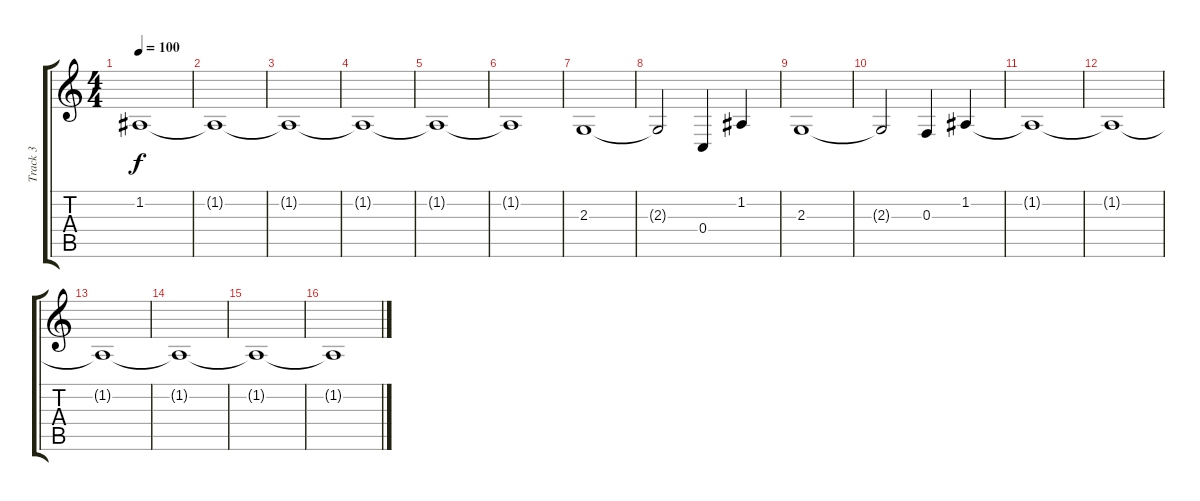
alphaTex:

\track ("Track 3" "Track 3") {instrument lead6voice}
\staff {score tabs}
\tuning (D4 A3 F3 C3 G2 C2) {hide}
\ts (4 4)
\tempo 100
\clef g2
\ks c
1.2{t}.1{dy f} |
1.2{t}.1 |
1.2{t}.1 |
1.2{t}.1 |
1.2{t}.1 |
1.2{t}.1 |
2.3.1 |
2.3{t}.2 0.4.4 1.2.4 |
2.3.1 |
2.3{t}.2 0.3.4 1.2.4 |
1.2{t}.1 |
1.2{t}.1 |
1.2{t}.1 |
1.2{t}.1 |
1.2{t}.1 |
1.2{t}.1
